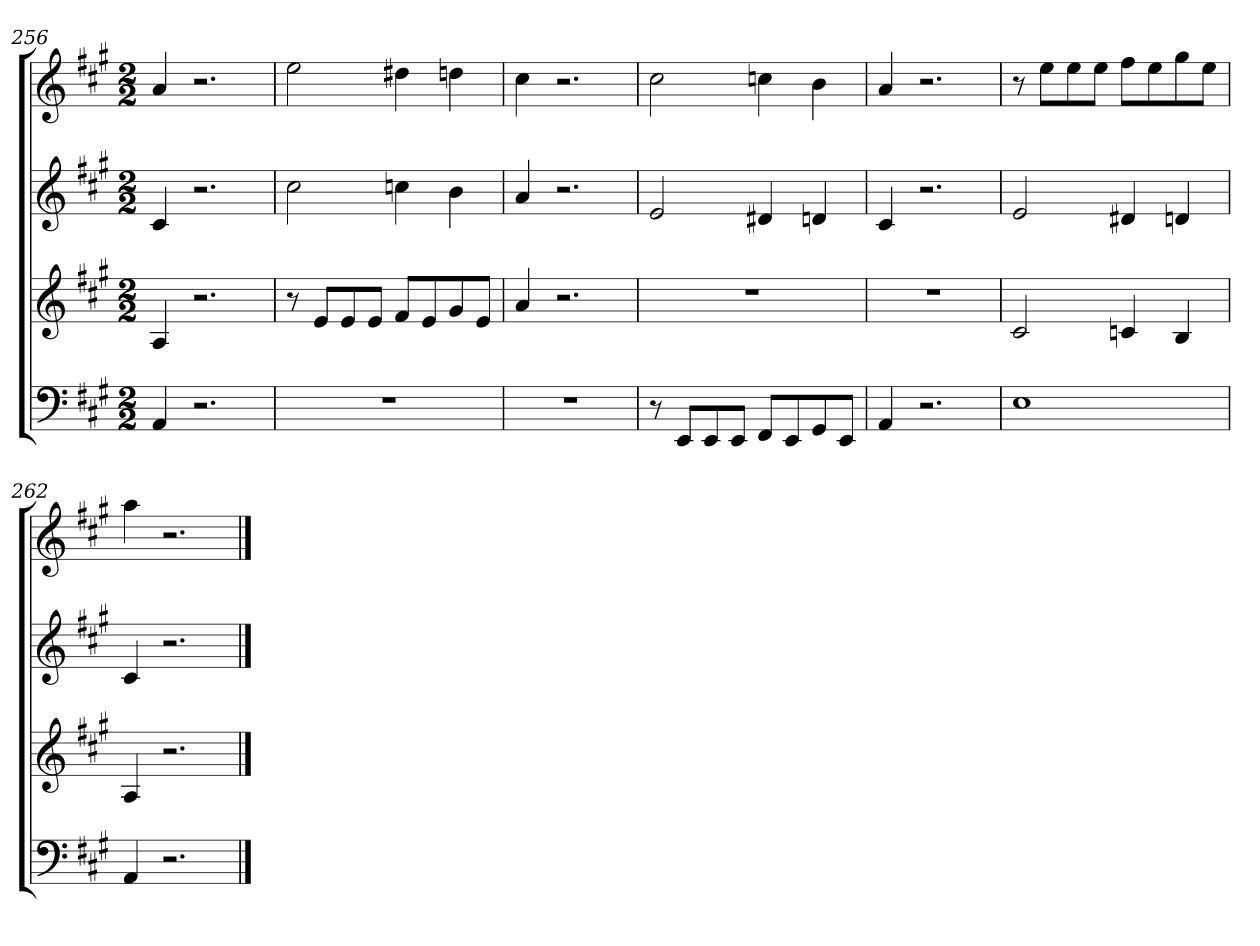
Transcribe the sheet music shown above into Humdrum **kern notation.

**kern	**kern	**kern	**kern
*part4	*part3	*part2	*part1
*staff4	*staff3	*staff2	*staff1
*k[f#c#g#]	*k[f#c#g#]	*k[f#c#g#]	*k[f#c#g#]
*A:	*A:	*A:	*A:
*M2/2	*M2/2	*M2/2	*M2/2
=256	=256	=256	=256
4AA	4A	4c#	4a
2.r	2.r	2.r	2.r
=257	=257	=257	=257
1r	8r	2cc#	2ee
.	8eL	.	.
.	8e	.	.
.	8eJ	.	.
.	8f#L	4ccn	4dd#X
.	8e	.	.
.	8g#	4b	4ddn
.	8eJ	.	.
=258	=258	=258	=258
1r	4a	4a	4cc#
.	2.r	2.r	2.r
=259	=259	=259	=259
8r	1r	2e	2cc#
8EEL	.	.	.
8EE	.	.	.
8EEJ	.	.	.
8FF#L	.	4d#X	4ccn
8EE	.	.	.
8GG#	.	4dn	4b
8EEJ	.	.	.
=260	=260	=260	=260
4AA	1r	4c#	4a
2.r	.	2.r	2.r
=261	=261	=261	=261
1E	2c#	2e	8r
.	.	.	8eeL
.	.	.	8ee
.	.	.	8eeJ
.	4cn	4d#X	8ff#L
.	.	.	8ee
.	4B	4dn	8gg#
.	.	.	8eeJ
=262	=262	=262	=262
4AA	4A	4c#	4aa
2.r	2.r	2.r	2.r
==	==	==	==
*-	*-	*-	*-
